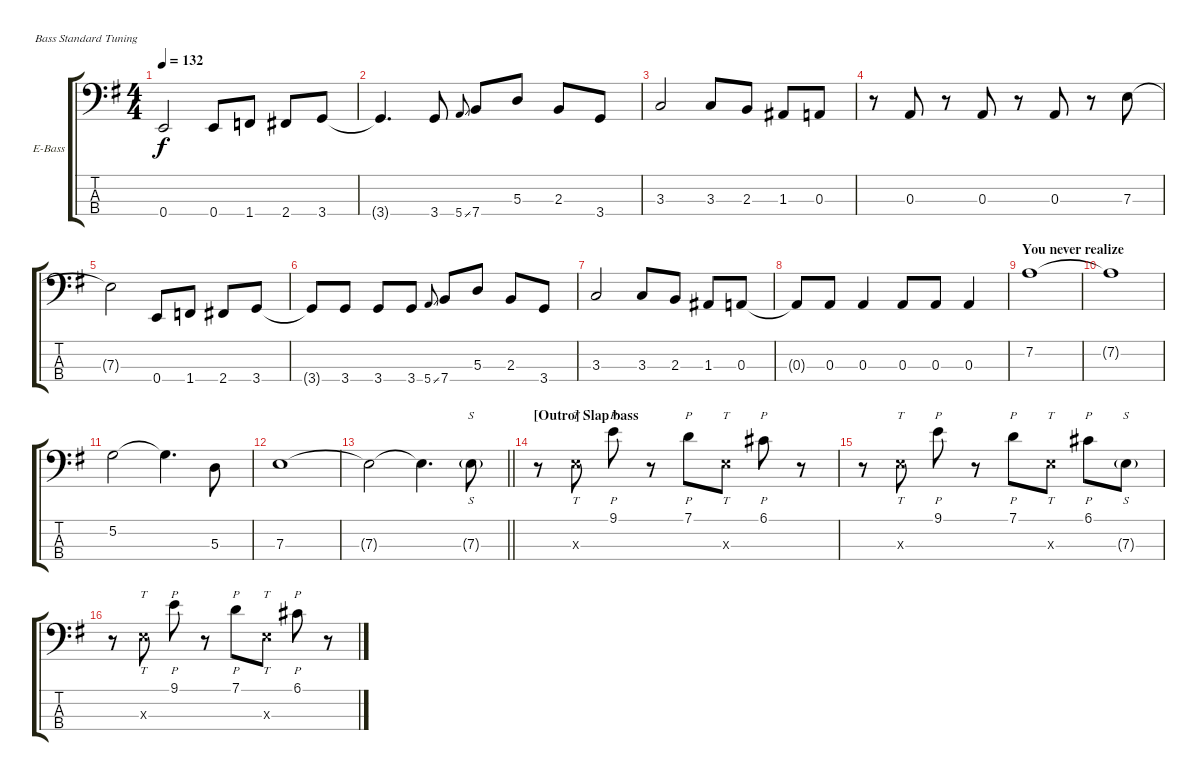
\bracketExtendMode groupsimilarinstruments
\firstSystemTrackNameOrientation horizontal
\otherSystemsTrackNameOrientation horizontal
\track ("Electric Bass" "E-Bass") {instrument electricbassfinger}
\staff {score tabs}
\tuning (G2 D2 A1 E1)
\ts (4 4)
\tempo 132
\clef f4
\ks g
0.4.2{dy f} 0.4.8 1.4.8 2.4.8 3.4.8 |
3.4{t}.4{d} 3.4.8 5.4{ss}.8{gr onbeat} 7.4.8 5.3.8 2.3.8 3.4.8 |
3.3.2 3.3.8 2.3.8 1.3.8 0.3.8 |
r.8 0.3.8 r.8 0.3.8 r.8 0.3.8 r.8 7.3.8 |
7.3{t}.2 0.4.8 1.4.8 2.4.8 3.4.8 |
3.4{t}.8 3.4.8 3.4.8 3.4.8 5.4{ss}.8{gr onbeat} 7.4.8 5.3.8 2.3.8 3.4.8 |
3.3.2 3.3.8 2.3.8 1.3.8 0.3.8 |
0.3{t}.8 0.3.8 0.3.4 0.3.8 0.3.8 0.3.4 |
\section ("" "You never realize")
7.2.1 |
7.2{t}.1 |
5.2.2 5.2{t}.4{d} 5.3.8 |
7.3.1 |
\barLineRight lightlight
7.3{t}.2 7.3{t}.4{d} 7.3{g}.8{s} |
\section ("" "[Outro] Slap bass")
r.8 7.3{x}.8{tt} 9.1.8{p} r.8 7.1.8{p} 7.3{x}.8{tt} 6.1.8{p} r.8 |
r.8 7.3{x}.8{tt} 9.1.8{p} r.8 7.1.8{p} 7.3{x}.8{tt} 6.1.8{p} 7.3{g}.8{s} |
r.8 7.3{x}.8{tt} 9.1.8{p} r.8 7.1.8{p} 7.3{x}.8{tt} 6.1.8{p} r.8
